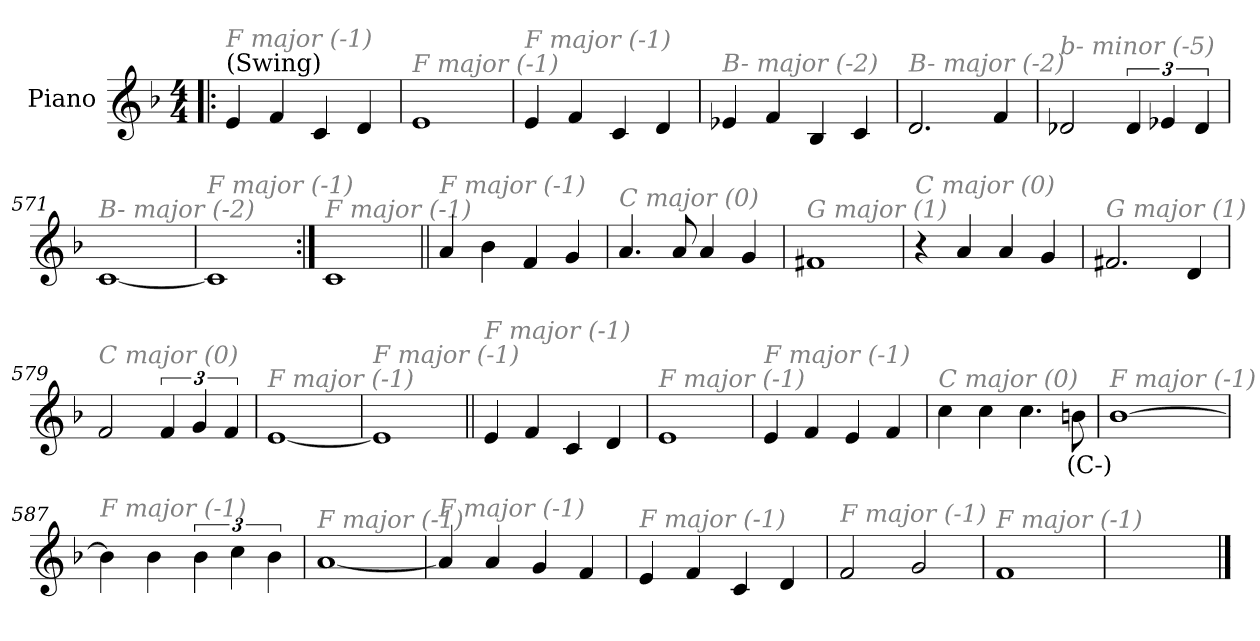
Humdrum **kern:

**kern	**text
*part1	*part1
*staff1	*staff1
*I"Piano	*
*I'Pno.	*
*clefG2	*
*k[b-]	*
*M4/4	*
*MM170	*
=1!|:	=1!|:
!LO:TX:a:t=(Swing)	!
!LO:TX:i:color=#808080:t=F major (-1)	!
4e/	.
4f/	.
4c/	.
4d/	.
=566	=566
!LO:TX:i:color=#808080:t=F major (-1)	!
1e	.
=567	=567
!LO:TX:i:color=#808080:t=F major (-1)	!
4e/	.
4f/	.
4c/	.
4d/	.
=568	=568
!LO:TX:i:color=#808080:t=B- major (-2)	!
4e-X/	.
4f/	.
4B-/	.
4c/	.
!!LO:LB:g=z
=569	=569
!LO:TX:i:color=#808080:t=B- major (-2)	!
2.d/	.
4f/	.
=570	=570
!LO:TX:i:color=#808080:t=b- minor (-5)	!
2d-X/	.
6d-/	.
6e-X/	.
6d-/	.
=571	=571
!LO:TX:i:color=#808080:t=B- major (-2)	!
[1c	.
=572	=572
!LO:TX:i:color=#808080:t=F major (-1)	!
1c]	.
=573:|!	=573:|!
!LO:TX:i:color=#808080:t=F major (-1)	!
1c	.
!!LO:LB:g=z
=574||	=574||
!LO:TX:i:color=#808080:t=F major (-1)	!
4a/	.
4b-\	.
4f/	.
4g/	.
=575	=575
!LO:TX:i:color=#808080:t=C major (0)	!
4.a/	.
8a/	.
4a/	.
4g/	.
=576	=576
!LO:TX:i:color=#808080:t=G major (1)	!
1f#X	.
=577	=577
!LO:TX:i:color=#808080:t=C major (0)	!
4r	.
4a/	.
4a/	.
4g/	.
!!LO:LB:g=z
=578	=578
!LO:TX:i:color=#808080:t=G major (1)	!
2.f#X/	.
4d/	.
=579	=579
!LO:TX:i:color=#808080:t=C major (0)	!
2f/	.
6f/	.
6g/	.
6f/	.
=580	=580
!LO:TX:i:color=#808080:t=F major (-1)	!
[1e	.
=581	=581
!LO:TX:i:color=#808080:t=F major (-1)	!
1e]	.
!!LO:LB:g=z
=582||	=582||
!LO:TX:i:color=#808080:t=F major (-1)	!
4e/	.
4f/	.
4c/	.
4d/	.
=583	=583
!LO:TX:i:color=#808080:t=F major (-1)	!
1e	.
=584	=584
!LO:TX:i:color=#808080:t=F major (-1)	!
4e/	.
4f/	.
4e/	.
4f/	.
=585	=585
!LO:TX:i:color=#808080:t=C major (0)	!
4cc\	.
4cc\	.
4.cc\	.
8bni\	(C-)
!!LO:LB:g=z
=586	=586
!LO:TX:i:color=#808080:t=F major (-1)	!
[1b-	.
=587	=587
!LO:TX:i:color=#808080:t=F major (-1)	!
4b-\]	.
4b-\	.
6b-\	.
6cc\	.
6b-\	.
=588	=588
!LO:TX:i:color=#808080:t=F major (-1)	!
[1a	.
=589	=589
!LO:TX:i:color=#808080:t=F major (-1)	!
4a/]	.
4a/	.
4g/	.
4f/	.
!!LO:LB:g=z
=590	=590
!LO:TX:i:color=#808080:t=F major (-1)	!
4e/	.
4f/	.
4c/	.
4d/	.
=591	=591
!LO:TX:i:color=#808080:t=F major (-1)	!
2f/	.
2g/	.
=592	=592
!LO:TX:i:color=#808080:t=F major (-1)	!
1f	.
=593	=593
1ryy	.
==	==
*-	*-
